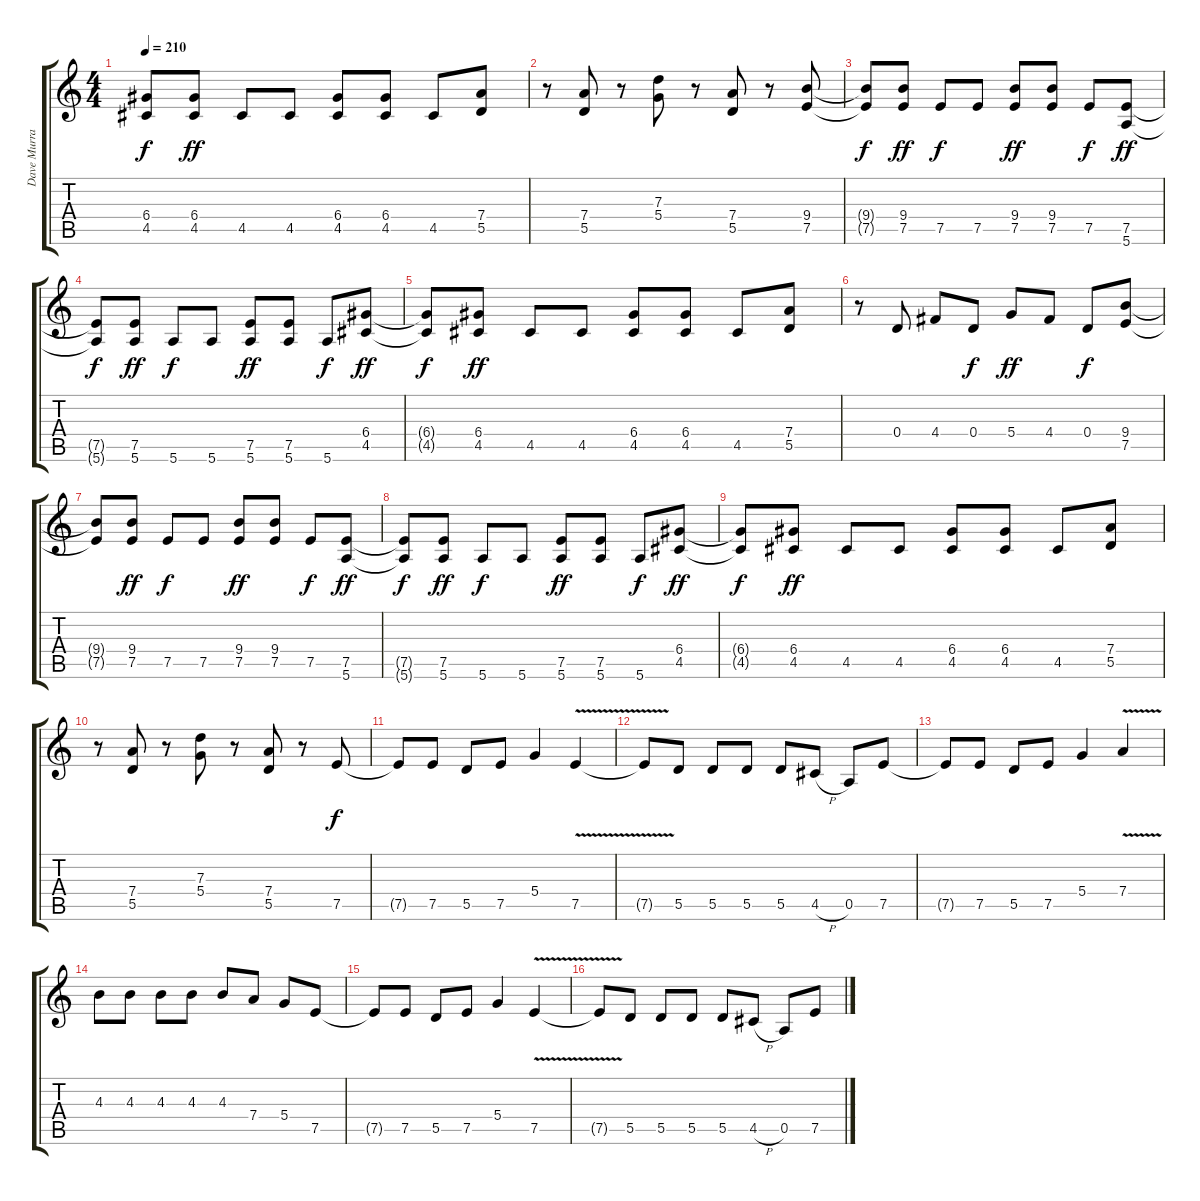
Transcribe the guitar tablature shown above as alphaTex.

\track ("Dave Murray" "Dave Murra") {instrument distortionguitar}
\staff {score tabs}
\tuning (E4 B3 G3 D3 A2 E2) {hide}
\ts (4 4)
\tempo 210
\clef g2
\ks c
(6.4{t} 4.5{t}).8{dy f} (6.4 4.5).8{dy ff} 4.5.8 4.5.8 (6.4 4.5).8 (6.4 4.5).8 4.5.8 (7.4 5.5).8 |
r.8 (7.4 5.5).8 r.8 (7.3 5.4).8 r.8 (7.4 5.5).8 r.8 (9.4 7.5).8 |
(9.4{t} 7.5{t}).8{dy f} (9.4 7.5).8{dy ff} 7.5.8{dy f} 7.5.8 (9.4 7.5).8{dy ff} (9.4 7.5).8 7.5.8{dy f} (7.5 5.6).8{dy ff} |
(7.5{t} 5.6{t}).8{dy f} (7.5 5.6).8{dy ff} 5.6.8{dy f} 5.6.8 (7.5 5.6).8{dy ff} (7.5 5.6).8 5.6.8{dy f} (6.4 4.5).8{dy ff} |
(6.4{t} 4.5{t}).8{dy f} (6.4 4.5).8{dy ff} 4.5.8 4.5.8 (6.4 4.5).8 (6.4 4.5).8 4.5.8 (7.4 5.5).8 |
r.8 0.4.8 4.4.8 0.4.8{dy f} 5.4.8{dy ff} 4.4.8 0.4.8{dy f} (9.4 7.5).8 |
(9.4{t} 7.5{t}).8 (9.4 7.5).8{dy ff} 7.5.8{dy f} 7.5.8 (9.4 7.5).8{dy ff} (9.4 7.5).8 7.5.8{dy f} (7.5 5.6).8{dy ff} |
(7.5{t} 5.6{t}).8{dy f} (7.5 5.6).8{dy ff} 5.6.8{dy f} 5.6.8 (7.5 5.6).8{dy ff} (7.5 5.6).8 5.6.8{dy f} (6.4 4.5).8{dy ff} |
(6.4{t} 4.5{t}).8{dy f} (6.4 4.5).8{dy ff} 4.5.8 4.5.8 (6.4 4.5).8 (6.4 4.5).8 4.5.8 (7.4 5.5).8 |
r.8 (7.4 5.5).8 r.8 (7.3 5.4).8 r.8 (7.4 5.5).8 r.8 7.5.8{dy f} |
7.5{t}.8 7.5.8 5.5.8 7.5.8 5.4.4 7.5{v}.4 |
7.5{t}.8 5.5.8 5.5.8 5.5.8 5.5.8 4.5{h}.8 0.5.8 7.5.8 |
7.5{t}.8 7.5.8 5.5.8 7.5.8 5.4.4 7.4{v}.4 |
4.3.8 4.3.8 4.3.8 4.3.8 4.3.8 7.4.8 5.4.8 7.5.8 |
7.5{t}.8 7.5.8 5.5.8 7.5.8 5.4.4 7.5{v}.4 |
7.5{t}.8 5.5.8 5.5.8 5.5.8 5.5.8 4.5{h}.8 0.5.8 7.5.8
